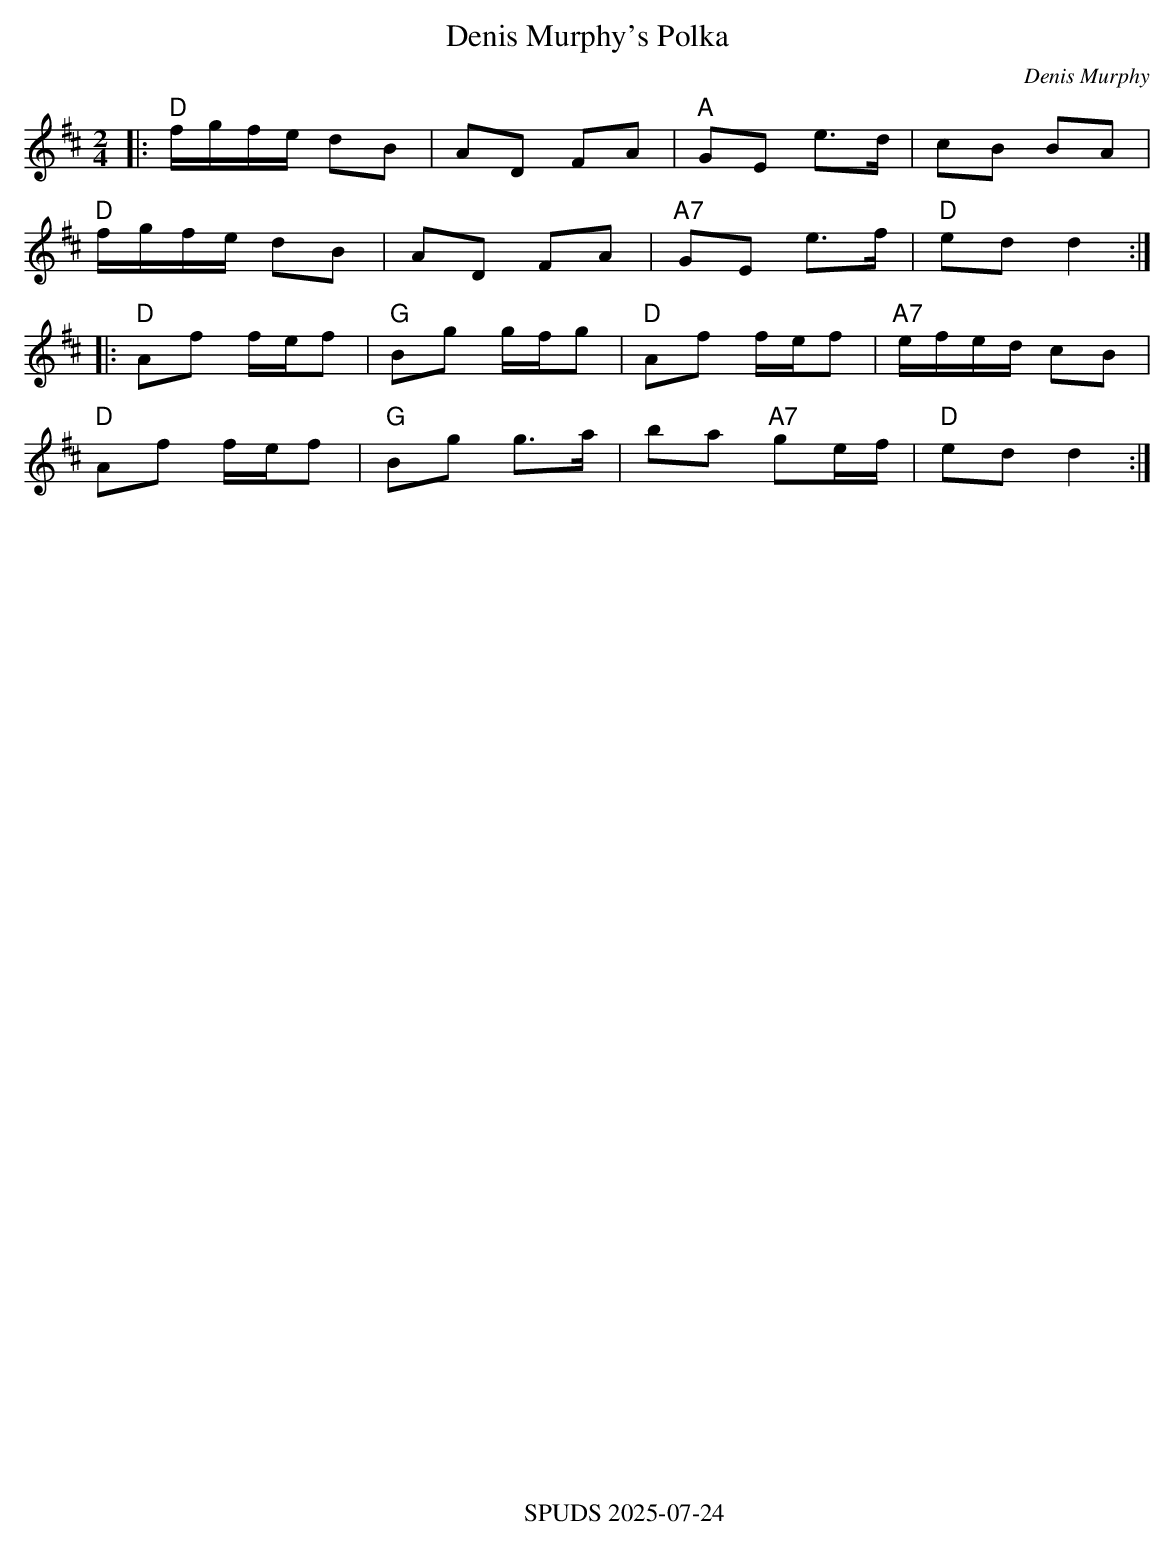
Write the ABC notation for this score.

X:1
T: Denis Murphy's Polka
C: Denis Murphy
M: 2/4
K: D
|: "D"fgfe d2B2 | A2D2 F2A2 | "A"G2E2 e2>d2 | c2B2 B2A2 |
  "D"fgfe d2B2 | A2D2 F2A2 | "A7"G2E2 e2>f2 |"D"e2d2 d4 :|
|: "D"A2f2 fef2 | "G"B2g2 gfg2 |"D" A2f2 fef2 | "A7"efed c2B2 |
"D"A2f2 fef2 | "G"B2g2 g2>a2 | b2a2 "A7"g2ef | "D"e2d2d4:|
